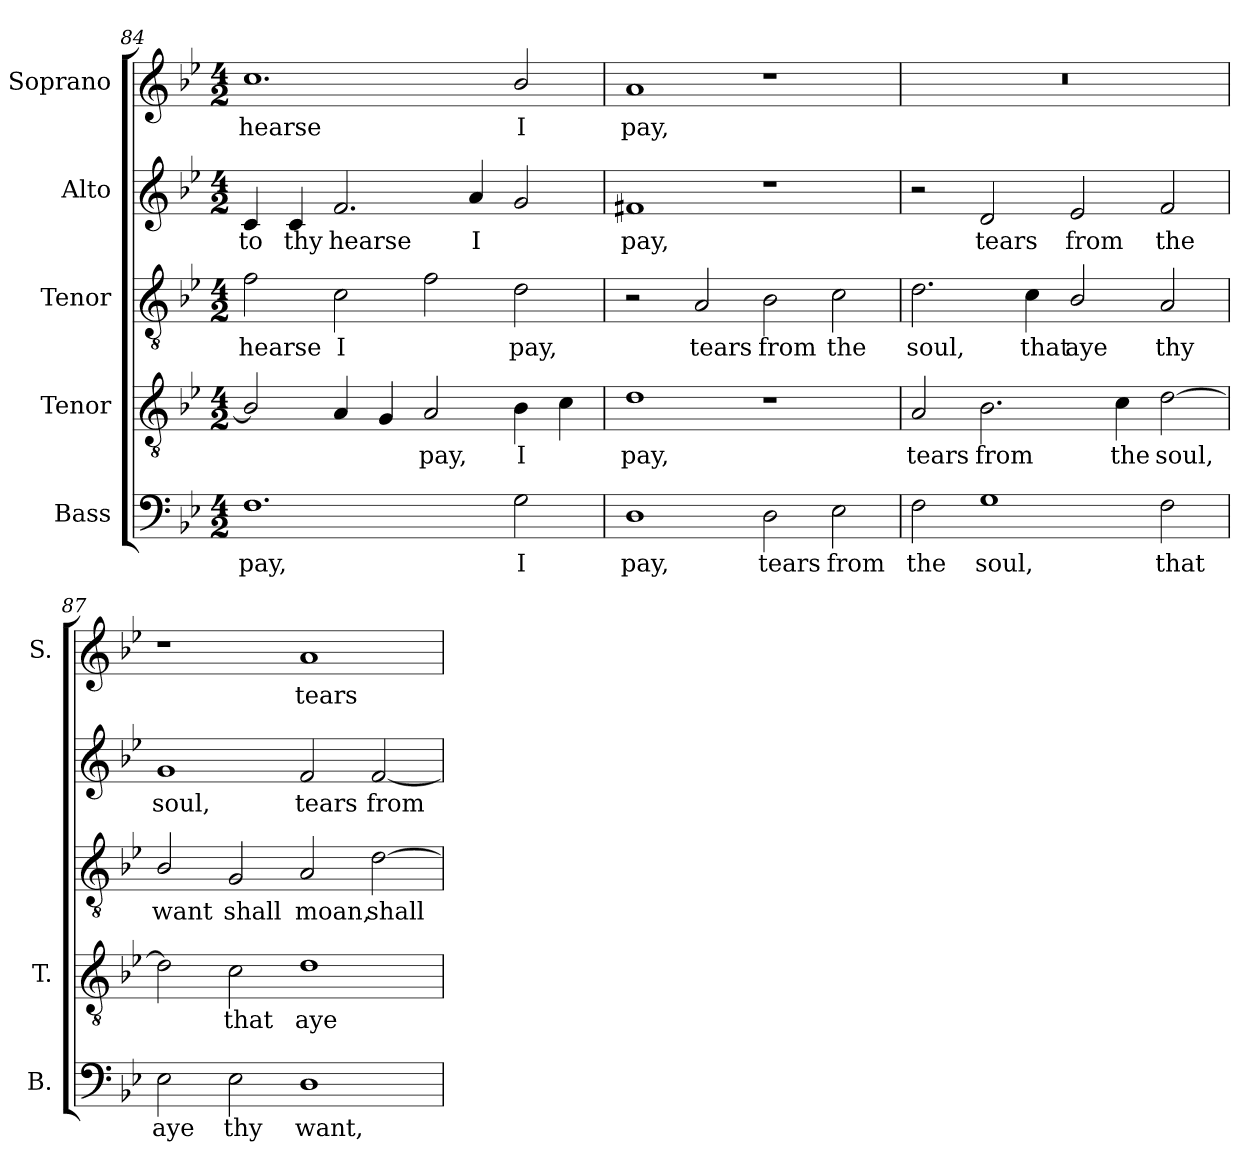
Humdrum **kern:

**kern	**text	**kern	**text	**kern	**text	**kern	**text	**kern	**text
*part5	*part5	*part4	*part4	*part3	*part3	*part2	*part2	*part1	*part1
*staff5	*staff5	*staff4	*staff4	*staff3	*staff3	*staff2	*staff2	*staff1	*staff1
*I"Bass	*	*I"Tenor	*	*I"Tenor	*	*I"Alto	*	*I"Soprano	*
*I'B.	*	*I'T.	*	*	*	*	*	*I'S.	*
*clefF4	*	*clefGv2	*	*clefGv2	*	*clefG2	*	*clefG2	*
*	*	*ITrd7c12	*	*ITrd7c12	*	*ITrd7c12	*	*	*
*k[b-e-]	*	*k[b-e-]	*	*k[b-e-]	*	*k[b-e-]	*	*k[b-e-]	*
*B-:	*	*B-:	*	*B-:	*	*B-:	*	*B-:	*
*M4/2	*	*M4/2	*	*M4/2	*	*M4/2	*	*M4/2	*
=84	=84	=84	=84	=84	=84	=84	=84	=84	=84
!	!LO:LY:b:color=#000000	!	!	!	!	!	!	!	!
!	!	!	!	!	!LO:LY:b:color=#000000	!	!	!	!
!	!	!	!	!	!	!	!LO:LY:b:color=#000000	!	!
!	!	!	!	!	!	!	!	!	!LO:LY:b:color=#000000
1.Fi	pay,	2BB-i/]	.	2Fi\	hearse	4Ci/	to	1.cci	hearse
!	!	!	!	!	!	!	!LO:LY:b:color=#000000	!	!
.	.	.	.	.	.	4Ci/	thy	.	.
!	!	!	!	!	!LO:LY:b:color=#000000	!	!	!	!
!	!	!	!	!	!	!	!LO:LY:b:color=#000000	!	!
.	.	4AAi/	.	2Ci\	I	2.Fi/	hearse	.	.
.	.	4GGi/	.	.	.	.	.	.	.
!	!	!	!LO:LY:b:color=#000000	!	!	!	!	!	!
.	.	2AAi/	pay,	2Fi\	.	.	.	.	.
!	!	!	!	!	!	!	!LO:LY:b:color=#000000	!	!
.	.	.	.	.	.	4Ai/	I	.	.
!	!LO:LY:b:color=#000000	!	!	!	!	!	!	!	!
!	!	!	!LO:LY:b:color=#000000	!	!	!	!	!	!
!	!	!	!	!	!LO:LY:b:color=#000000	!	!	!	!
!	!	!	!	!	!	!	!	!	!LO:LY:b:color=#000000
2Gi\	I	4BB-i\	I	2Di\	pay,	2Gi/	.	2b-i/	I
.	.	4Ci\	.	.	.	.	.	.	.
=85	=85	=85	=85	=85	=85	=85	=85	=85	=85
!	!LO:LY:b:color=#000000	!	!	!	!	!	!	!	!
!	!	!	!LO:LY:b:color=#000000	!	!	!	!	!	!
!	!	!	!	!	!	!	!LO:LY:b:color=#000000	!	!
!	!	!	!	!	!	!	!	!	!LO:LY:b:color=#000000
1Di	pay,	1Di	pay,	2r	.	1F#Xi	pay,	1ai	pay,
!	!	!	!	!	!LO:LY:b:color=#000000	!	!	!	!
.	.	.	.	2AAi/	tears	.	.	.	.
!	!LO:LY:b:color=#000000	!	!	!	!	!	!	!	!
!	!	!	!	!	!LO:LY:b:color=#000000	!	!	!	!
2Di\	tears	1r	.	2BB-i\	from	1r	.	1r	.
!	!LO:LY:b:color=#000000	!	!	!	!	!	!	!	!
!	!	!	!	!	!LO:LY:b:color=#000000	!	!	!	!
2E-i\	from	.	.	2Ci\	the	.	.	.	.
=86	=86	=86	=86	=86	=86	=86	=86	=86	=86
!	!LO:LY:b:color=#000000	!	!	!	!	!	!	!	!
!	!	!	!LO:LY:b:color=#000000	!	!	!	!	!	!
!	!	!	!	!	!LO:LY:b:color=#000000	!	!	!LO:N:vis=1	!
2Fi\	the	2AAi/	tears	2.Di\	soul,	2r	.	0r	.
!	!LO:LY:b:color=#000000	!	!	!	!	!	!	!	!
!	!	!	!LO:LY:b:color=#000000	!	!	!	!	!	!
!	!	!	!	!	!	!	!LO:LY:b:color=#000000	!	!
1Gi	soul,	2.BB-i\	from	.	.	2Di/	tears	.	.
!	!	!	!	!	!LO:LY:b:color=#000000	!	!	!	!
.	.	.	.	4Ci\	that	.	.	.	.
!	!	!	!	!	!LO:LY:b:color=#000000	!	!	!	!
!	!	!	!	!	!	!	!LO:LY:b:color=#000000	!	!
.	.	.	.	2BB-i/	aye	2E-i/	from	.	.
!	!	!	!LO:LY:b:color=#000000	!	!	!	!	!	!
.	.	4Ci\	the	.	.	.	.	.	.
!	!LO:LY:b:color=#000000	!	!	!	!	!	!	!	!
!	!	!	!LO:LY:b:color=#000000	!	!	!	!	!	!
!	!	!	!	!	!LO:LY:b:color=#000000	!	!	!	!
!	!	!	!	!	!	!	!LO:LY:b:color=#000000	!	!
2Fi\	that	[2Di\	soul,	2AAi/	thy	2Fi/	the	.	.
!!LO:LB:g=z
=87	=87	=87	=87	=87	=87	=87	=87	=87	=87
!	!LO:LY:b:color=#000000	!	!	!	!	!	!	!	!
!	!	!	!	!	!LO:LY:b:color=#000000	!	!	!	!
!	!	!	!	!	!	!	!LO:LY:b:color=#000000	!	!
2E-i\	aye	2Di\]	.	2BB-i/	want	1Gi	soul,	1r	.
!	!LO:LY:b:color=#000000	!	!	!	!	!	!	!	!
!	!	!	!LO:LY:b:color=#000000	!	!	!	!	!	!
!	!	!	!	!	!LO:LY:b:color=#000000	!	!	!	!
2E-i\	thy	2Ci\	that	2GGi/	shall	.	.	.	.
!	!LO:LY:b:color=#000000	!	!	!	!	!	!	!	!
!	!	!	!LO:LY:b:color=#000000	!	!	!	!	!	!
!	!	!	!	!	!LO:LY:b:color=#000000	!	!	!	!
!	!	!	!	!	!	!	!LO:LY:b:color=#000000	!	!
!	!	!	!	!	!	!	!	!	!LO:LY:b:color=#000000
1Di	want,	1Di	aye	2AAi/	moan,	2Fi/	tears	1ai	tears
!	!	!	!	!	!LO:LY:b:color=#000000	!	!	!	!
!	!	!	!	!	!	!	!LO:LY:b:color=#000000	!	!
.	.	.	.	[2Di\	shall	[2Fi/	from	.	.
=	=	=	=	=	=	=	=	=	=
*-	*-	*-	*-	*-	*-	*-	*-	*-	*-
